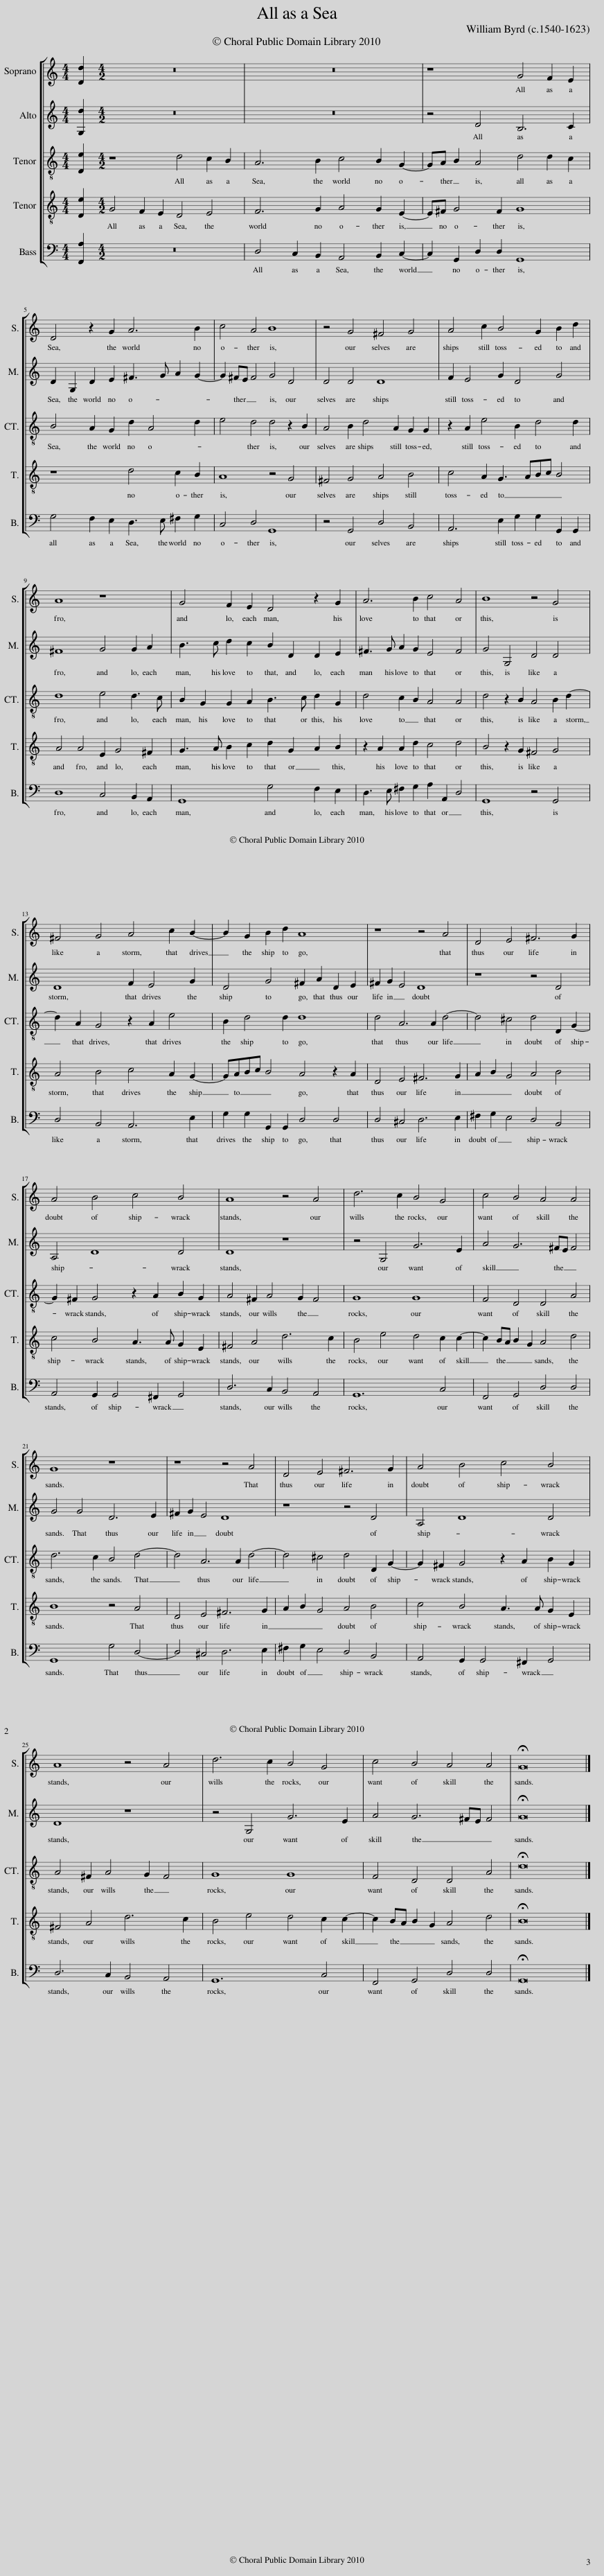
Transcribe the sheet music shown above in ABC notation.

X:1
%%score [ 1 2 3 4 5 ]
L:1/8
M:4/4
I:linebreak $
K:C
V:1 treble
V:2 treble
V:3 treble-8 transpose=-12
V:4 treble-8 transpose=-12
V:5 bass
V:1
 [Dd]2 |[M:4/2] z16 | z16 | z8 G4 F2 E2 |$ D4 z2 G2 A6 B2 | %5
 c4 A4 B8 | z4 G4 ^F4 G4 | A4 c2 B4 G2 B2 d2 |$ A8 z8 | G4 F2 E2 D4 z2 G2 | %10
 A6 B2 c4 A4 | B8 z4 G4 |$ ^F4 G4 A4 c2 B2- | B2 G2 B2 d2 A8 | z8 z4 A4 | %15
 D4 E4 ^F6 G2 |$ A4 B4 c4 B4 | A8 z4 A4 | d6 c2 B4 G4 | c4 B4 A4 A4 |$ %20
 G8 z8 | z8 z4 A4 | D4 E4 ^F6 G2 | A4 B4 c4 B4 |$ A8 z4 A4 | %25
 d6 c2 B4 G4 | c4 B4 A4 A4 | !fermata!G16 |] %28
V:2
 [G,d]2 |[M:4/2] z16 | z16 | z4 D4 B,6 C2 |$ D2 G,2 D2 E2 ^F3 G A2 G2- | %5
 G2 ^FE F4 G4 D4 | D4 D4 D8 | F2 E4 G2 D4 G4 |$ ^F8 G4 G2 A2 | B3 c d2 c2 B2 D2 D2 E2 | %10
 ^F3 G A2 G2 E4 F4 | G4 G,4 D4 D4 |$ D8 F2 E4 G2 | D4 G4 ^F2 A2 D2 E2 | ^F2 G2 E4 D8 | %15
 z8 z4 D4 |$ A,4 D8 D4 | D8 z8 | z4 G,4 G6 E2 | A4 G6 ^FE F4 |$ %20
 G4 G4 D6 E2 | ^F2 G2 E4 D8 | z8 z4 D4 | A,4 D8 D4 |$ D8 z8 | %25
 z4 G,4 G6 E2 | A4 G6 ^FE F4 | !fermata!G16 |] %28
V:3
 [De]2 |[M:4/2] z8 d4 c2 B2 | A6 B2 c4 B2 G2- | GA B2 A4 d4 d2 c2 |$ B4 A2 G2 d2 A4 d2 | %5
 e4 d4 d4 z2 B2 | A4 B2 d4 A2 G2 G2 | z2 A2 e4 B2 d4 d2 |$ d8 e4 d3 c | B2 G2 G2 A2 B3 c d2 G2 | %10
 d4 c2 B2 A4 A4 | d4 z2 B2 A4 B2 d2- |$ d2 A2 G4 z2 A2 e4 | B2 d4 d2 d8 | d4 A6 A2 d4- | %15
 d4 ^c4 d4 D2 G2- |$ G2 ^F2 G4 z2 A2 B2 G2 | A4 ^F2 A4 G2 F4 | G8 G8 | F4 D4 D4 A4 |$ %20
 d6 c2 B4 d4- | d4 A6 A2 d4- | d4 ^c4 d4 D2 G2- | G2 ^F2 G4 z2 A2 B2 G2 |$ A4 ^F2 A4 G2 F4 | %25
 G8 G8 | F4 D4 D4 A4 | !fermata!d16 |] %28
V:4
 [De]2 |[M:4/2] G4 F2 E2 D4 E4 | F6 G2 A4 G2 E2- | E^F G4 F2 G8 |$ z8 d4 c2 B2 | %5
 A8 z4 G4 | ^F4 G4 A4 B4 | c4 A2 G3 ABc B4 |$ A4 A4 E2 G4 ^F2 | G3 A B2 c2 d2 G2 A2 B2 | %10
 z2 A2 A2 d2 c4 d4 | B4 z2 G2 ^F4 G4 |$ A4 B4 c4 A2 G2- | GABc B4 A4 z2 A2 | D4 E4 ^F6 G2 | %15
 A2 B2 G4 A4 B4 |$ c4 B4 A3 A G2 E2 | ^F4 A4 d6 c2 | B4 e4 d4 c2 c2- | c2 BA B2 G2 A4 d4 |$ %20
 B8 z4 A4 | D4 E4 ^F6 G2 | A2 B2 G4 A4 B4 | c4 B4 A3 A G2 E2 |$ ^F4 A4 d6 c2 | %25
 B4 e4 d4 c2 c2- | c2 BA B2 G2 A4 d4 | !fermata!B16 |] %28
V:5
 [F,,A,]2 |[M:4/2] z16 | D,4 C,2 B,,2 A,,4 B,,2 C,2- | C,2 G,,2 D,2 D,2 G,,8 |$ G,4 F,2 E,2 D,3 E, ^F,2 G,2 | %5
 C,4 D,4 G,,8 | z4 G,,4 D,4 B,,4 | A,,6 E,2 G,2 G,2 G,,2 G,,2 |$ D,8 C,4 B,,2 A,,2 | G,,8 G,4 F,2 E,2 | %10
 D,3 E, ^F,2 G,2 A,2 A,,2 D,4 | G,,8 z4 G,,4 |$ D,4 B,,4 A,,6 E,2 | G,2 G,2 G,,2 G,,2 D,4 D,4 | D,4 ^C,4 D,6 E,2 | %15
 ^F,2 G,2 E,4 D,4 B,,4 |$ A,,4 G,,2 G,,4 ^F,,2 G,,4 | D,6 C,2 B,,4 A,,4 | G,,12 C,4 | F,,4 G,,4 D,4 D,4 |$ %20
 G,,8 G,4 D,4- | D,4 ^C,4 D,6 E,2 | ^F,2 G,2 E,4 D,4 B,,4 | A,,4 G,,2 G,,4 ^F,,2 G,,4 |$ D,6 C,2 B,,4 A,,4 | %25
 G,,12 C,4 | F,,4 G,,4 D,4 D,4 | !fermata!G,,16 |] %28
